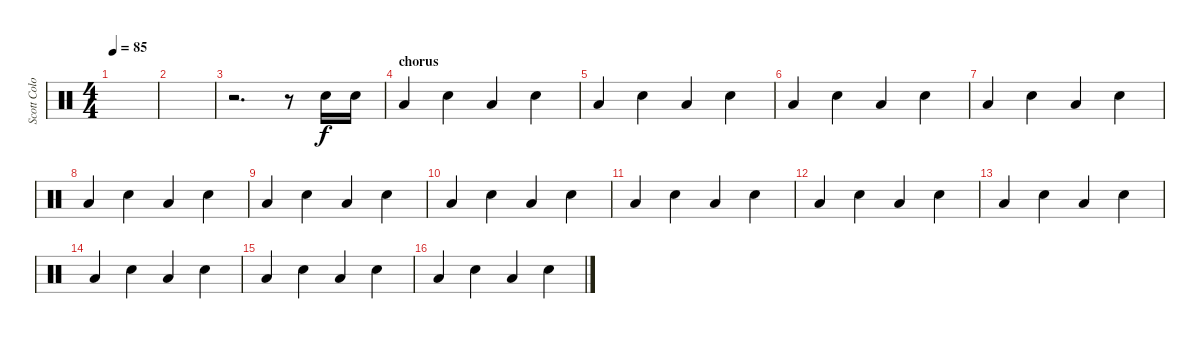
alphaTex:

\track ("Scott Colombus" "Scott Colo") {instrument percussion}
\staff {score}
\articulation defaults
\ts (4 4)
\tempo 85
\clef neutral
\ks c
|
|
r.2{d} r.8 "Snare (hit) 2".16 "Snare (hit) 2".16 |
\section ("" "chorus")
"Low Floor Tom (hit)".4 "Snare (hit) 2".4 "Low Floor Tom (hit)".4 "Snare (hit) 2".4 |
"Low Floor Tom (hit)".4 "Snare (hit) 2".4 "Low Floor Tom (hit)".4 "Snare (hit) 2".4 |
"Low Floor Tom (hit)".4 "Snare (hit) 2".4 "Low Floor Tom (hit)".4 "Snare (hit) 2".4 |
"Low Floor Tom (hit)".4 "Snare (hit) 2".4 "Low Floor Tom (hit)".4 "Snare (hit) 2".4 |
"Low Floor Tom (hit)".4 "Snare (hit) 2".4 "Low Floor Tom (hit)".4 "Snare (hit) 2".4 |
"Low Floor Tom (hit)".4 "Snare (hit) 2".4 "Low Floor Tom (hit)".4 "Snare (hit) 2".4 |
"Low Floor Tom (hit)".4 "Snare (hit) 2".4 "Low Floor Tom (hit)".4 "Snare (hit) 2".4 |
"Low Floor Tom (hit)".4 "Snare (hit) 2".4 "Low Floor Tom (hit)".4 "Snare (hit) 2".4 |
"Low Floor Tom (hit)".4 "Snare (hit) 2".4 "Low Floor Tom (hit)".4 "Snare (hit) 2".4 |
"Low Floor Tom (hit)".4 "Snare (hit) 2".4 "Low Floor Tom (hit)".4 "Snare (hit) 2".4 |
"Low Floor Tom (hit)".4 "Snare (hit) 2".4 "Low Floor Tom (hit)".4 "Snare (hit) 2".4 |
"Low Floor Tom (hit)".4 "Snare (hit) 2".4 "Low Floor Tom (hit)".4 "Snare (hit) 2".4 |
"Low Floor Tom (hit)".4 "Snare (hit) 2".4 "Low Floor Tom (hit)".4 "Snare (hit) 2".4
